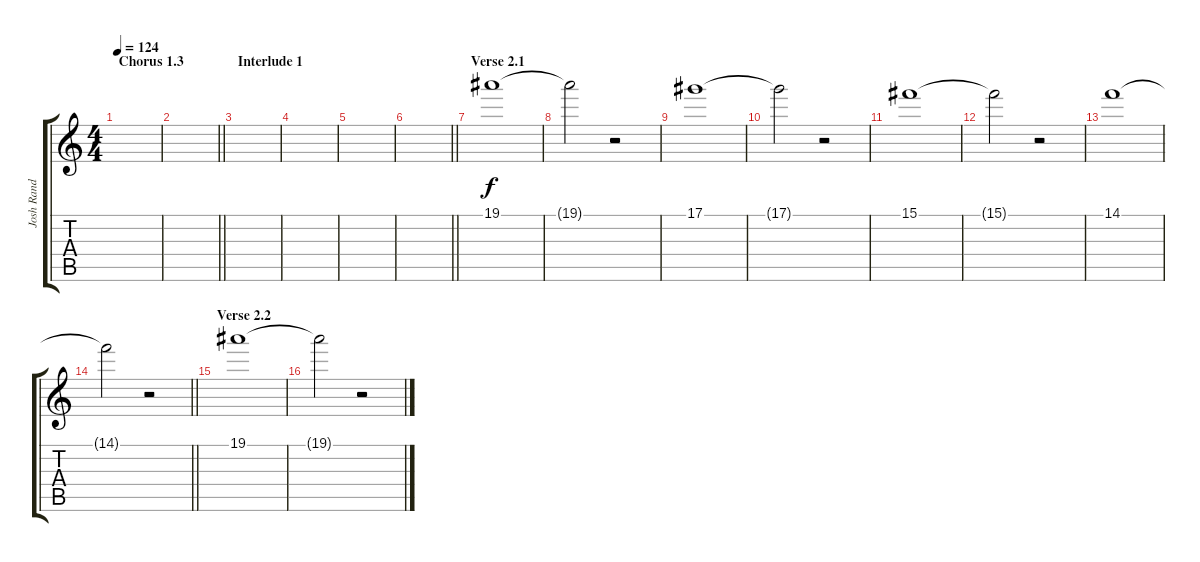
\track ("Josh Rand Solo" "Josh Rand ") {instrument distortionguitar}
\staff {score tabs}
\tuning (Eb4 Bb3 Gb3 Db3 Ab2 Eb2) {hide}
\ts (4 4)
\section ("" "Chorus 1.3")
\tempo 124
\clef g2
\ks c
|
\barLineRight lightlight
|
\section ("" "Interlude 1")
|
|
|
\barLineRight lightlight
|
\section ("" "Verse 2.1")
19.1.1{volume 12 instrument recorder} |
19.1{t}.2 r.2 |
17.1.1 |
17.1{t}.2 r.2 |
15.1.1 |
15.1{t}.2 r.2 |
14.1.1 |
\barLineRight lightlight
14.1{t}.2 r.2 |
\section ("" "Verse 2.2")
19.1.1 |
19.1{t}.2 r.2
